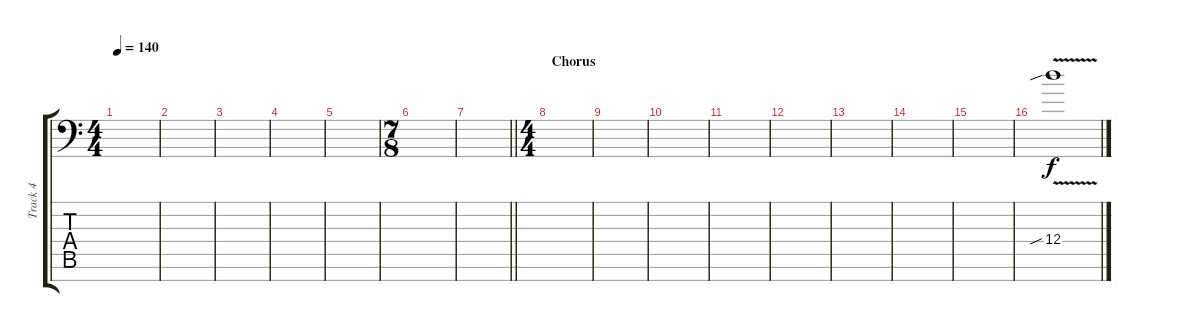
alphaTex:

\track ("Track 4" "Track 4") {instrument distortionguitar}
\staff {score tabs}
\tuning (E4 B3 G3 D3 A2 E2 A1) {hide}
\ts (4 4)
\tempo 140
\clef f4
\ks c
|
|
|
|
|
\ts (7 8)
|
\barLineRight lightlight
|
\ts (4 4)
\section ("" "Chorus")
|
|
|
|
|
|
|
|
12.4{v sib}.1
